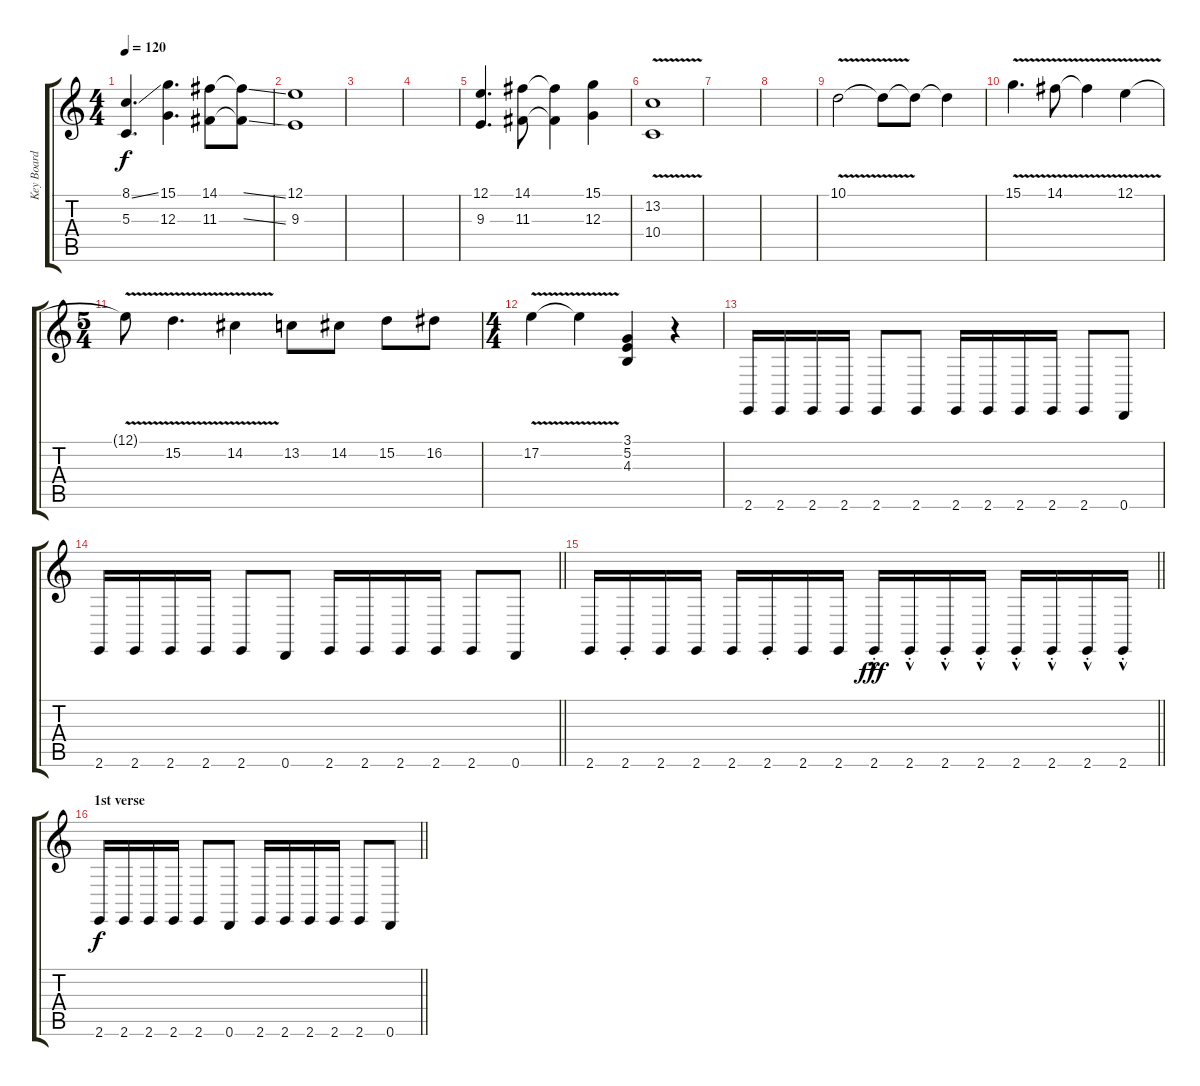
\track ("Key Board" "Key Board") {instrument lead1square}
\staff {score tabs}
\tuning (E4 B3 G3 D3 A2 D2) {hide}
\ts (4 4)
\tempo 120
\clef g2
\ks c
(8.1{ss} 5.3).4{d dy f} (15.1 12.3).4{d} (14.1 11.3).8 (14.1{ss t} 11.3{ss t}).8 |
(12.1 9.3).1 |
|
|
(12.1 9.3).4{d} (14.1 11.3).8 (14.1{t} 11.3{t}).4 (15.1 12.3).4 |
(13.2{v} 10.4).1 |
|
|
10.1{v}.2 10.1{t}.8 10.1{t}.8 10.1{t}.4 |
15.1{v}.4{d} 14.1{v}.8 14.1{t}.4 12.1{v}.4 |
\ts (5 4)
12.1{t}.8 15.2{v}.4{d} 14.2{v}.4 13.2.8 14.2.8 15.2.8 16.2.8 |
\ts (4 4)
17.2{v}.4 17.2{t}.4 (3.1 5.2 4.3).4{volume 8} r.4 |
2.6.16 2.6.16 2.6.16 2.6.16 2.6.8 2.6.8 2.6.16 2.6.16 2.6.16 2.6.16 2.6.8 0.6.8 |
\barLineRight lightlight
2.6.16 2.6.16 2.6.16 2.6.16 2.6.8 0.6.8 2.6.16 2.6.16 2.6.16 2.6.16 2.6.8 0.6.8 |
\barLineRight lightlight
2.6.16 2.6{st}.16 2.6.16 2.6.16 2.6.16 2.6{st}.16 2.6.16 2.6.16 2.6{hac st}.16{dy fff} 2.6{hac st}.16 2.6{hac st}.16 2.6{hac st}.16 2.6{hac st}.16 2.6{hac st}.16 2.6{hac st}.16 2.6{hac st}.16 |
\section ("" "1st verse")
\barLineRight lightlight
2.6.16{dy f} 2.6.16 2.6.16 2.6.16 2.6.8 0.6.8 2.6.16 2.6.16 2.6.16 2.6.16 2.6.8 0.6.8
